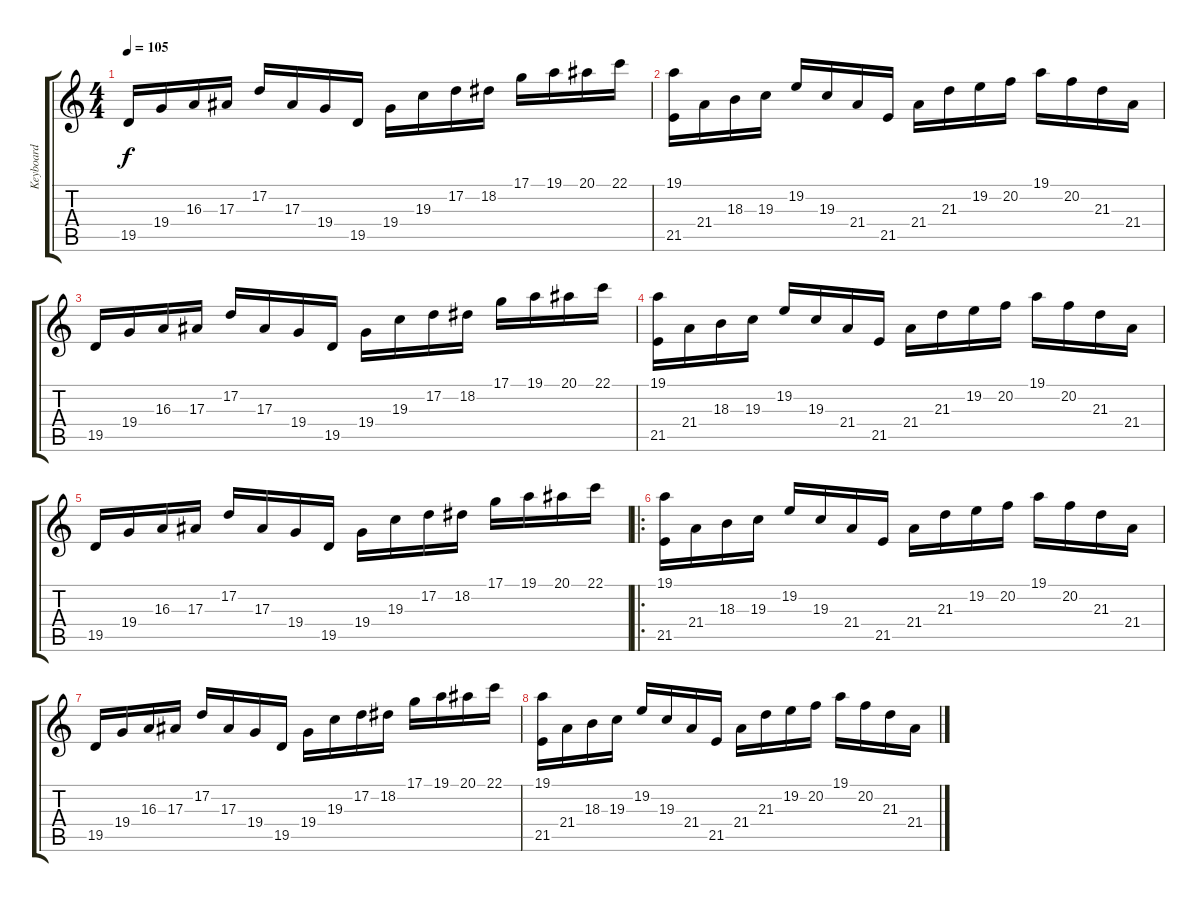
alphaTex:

\track ("Keyboard" "Keyboard") {instrument musicbox}
\staff {score tabs}
\tuning (D4 A3 F3 C3 G2 D2) {hide}
\ts (4 4)
\tempo 105
\clef g2
\ks c
19.5.16{dy f} 19.4.16 16.3.16 17.3.16 17.2.16 17.3.16 19.4.16 19.5.16 19.4.16 19.3.16 17.2.16 18.2.16 17.1.16 19.1.16 20.1.16 22.1.16 |
(19.1 21.5).16 21.4.16 18.3.16 19.3.16 19.2.16 19.3.16 21.4.16 21.5.16 21.4.16 21.3.16 19.2.16 20.2.16 19.1.16 20.2.16 21.3.16 21.4.16 |
19.5.16 19.4.16 16.3.16 17.3.16 17.2.16 17.3.16 19.4.16 19.5.16 19.4.16 19.3.16 17.2.16 18.2.16 17.1.16 19.1.16 20.1.16 22.1.16 |
(19.1 21.5).16 21.4.16 18.3.16 19.3.16 19.2.16 19.3.16 21.4.16 21.5.16 21.4.16 21.3.16 19.2.16 20.2.16 19.1.16 20.2.16 21.3.16 21.4.16 |
19.5.16 19.4.16 16.3.16 17.3.16 17.2.16 17.3.16 19.4.16 19.5.16 19.4.16 19.3.16 17.2.16 18.2.16 17.1.16 19.1.16 20.1.16 22.1.16 |
\ro
(19.1 21.5).16 21.4.16 18.3.16 19.3.16 19.2.16 19.3.16 21.4.16 21.5.16 21.4.16 21.3.16 19.2.16 20.2.16 19.1.16 20.2.16 21.3.16 21.4.16 |
19.5.16 19.4.16 16.3.16 17.3.16 17.2.16 17.3.16 19.4.16 19.5.16 19.4.16 19.3.16 17.2.16 18.2.16 17.1.16 19.1.16 20.1.16 22.1.16 |
(19.1 21.5).16 21.4.16 18.3.16 19.3.16 19.2.16 19.3.16 21.4.16 21.5.16 21.4.16 21.3.16 19.2.16 20.2.16 19.1.16 20.2.16 21.3.16 21.4.16
